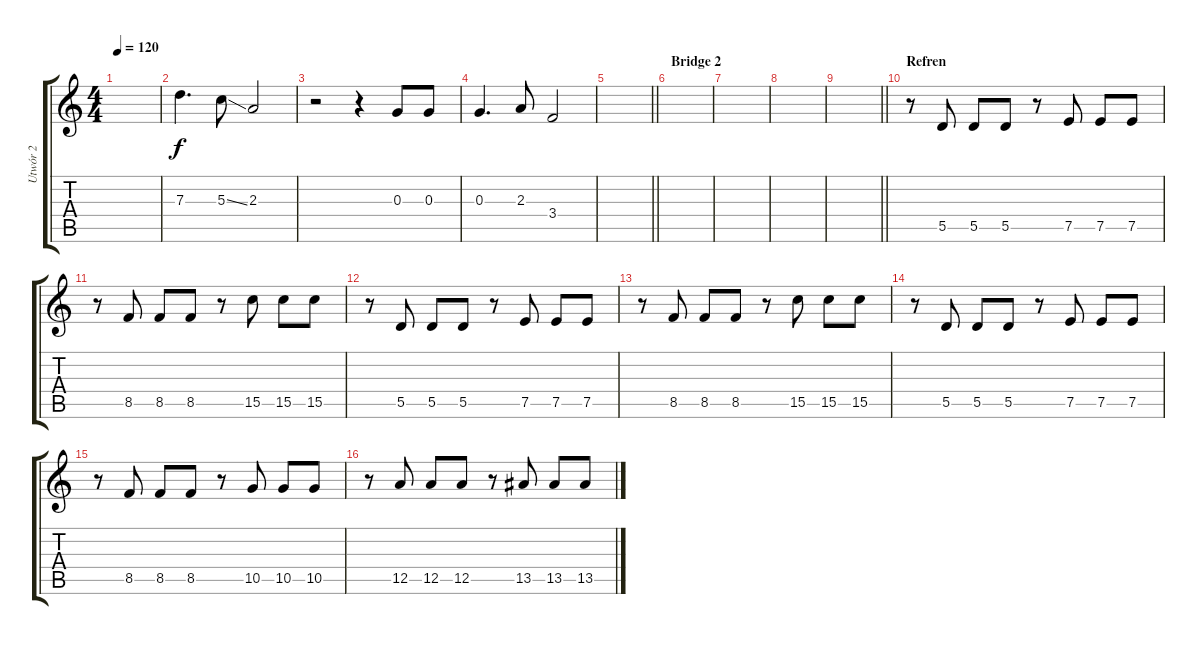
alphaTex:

\track ("Utwór 2" "Utwór 2") {instrument distortionguitar}
\staff {score tabs}
\tuning (E4 B3 G3 D3 A2 E2) {hide}
\ts (4 4)
\tempo 120
\clef g2
\ks c
|
7.3.4{d} 5.3{ss}.8 2.3.2 |
r.2 r.4 0.3.8 0.3.8 |
0.3.4{d} 2.3.8 3.4.2 |
\barLineRight lightlight
|
\section ("" "Bridge 2")
|
|
|
\barLineRight lightlight
|
\section ("" "Refren")
r.8 5.5.8 5.5.8 5.5.8 r.8 7.5.8 7.5.8 7.5.8 |
r.8 8.5.8 8.5.8 8.5.8 r.8 15.5.8 15.5.8 15.5.8 |
r.8 5.5.8 5.5.8 5.5.8 r.8 7.5.8 7.5.8 7.5.8 |
r.8 8.5.8 8.5.8 8.5.8 r.8 15.5.8 15.5.8 15.5.8 |
r.8 5.5.8 5.5.8 5.5.8 r.8 7.5.8 7.5.8 7.5.8 |
r.8 8.5.8 8.5.8 8.5.8 r.8 10.5.8 10.5.8 10.5.8 |
r.8 12.5.8 12.5.8 12.5.8 r.8 13.5.8 13.5.8 13.5.8
